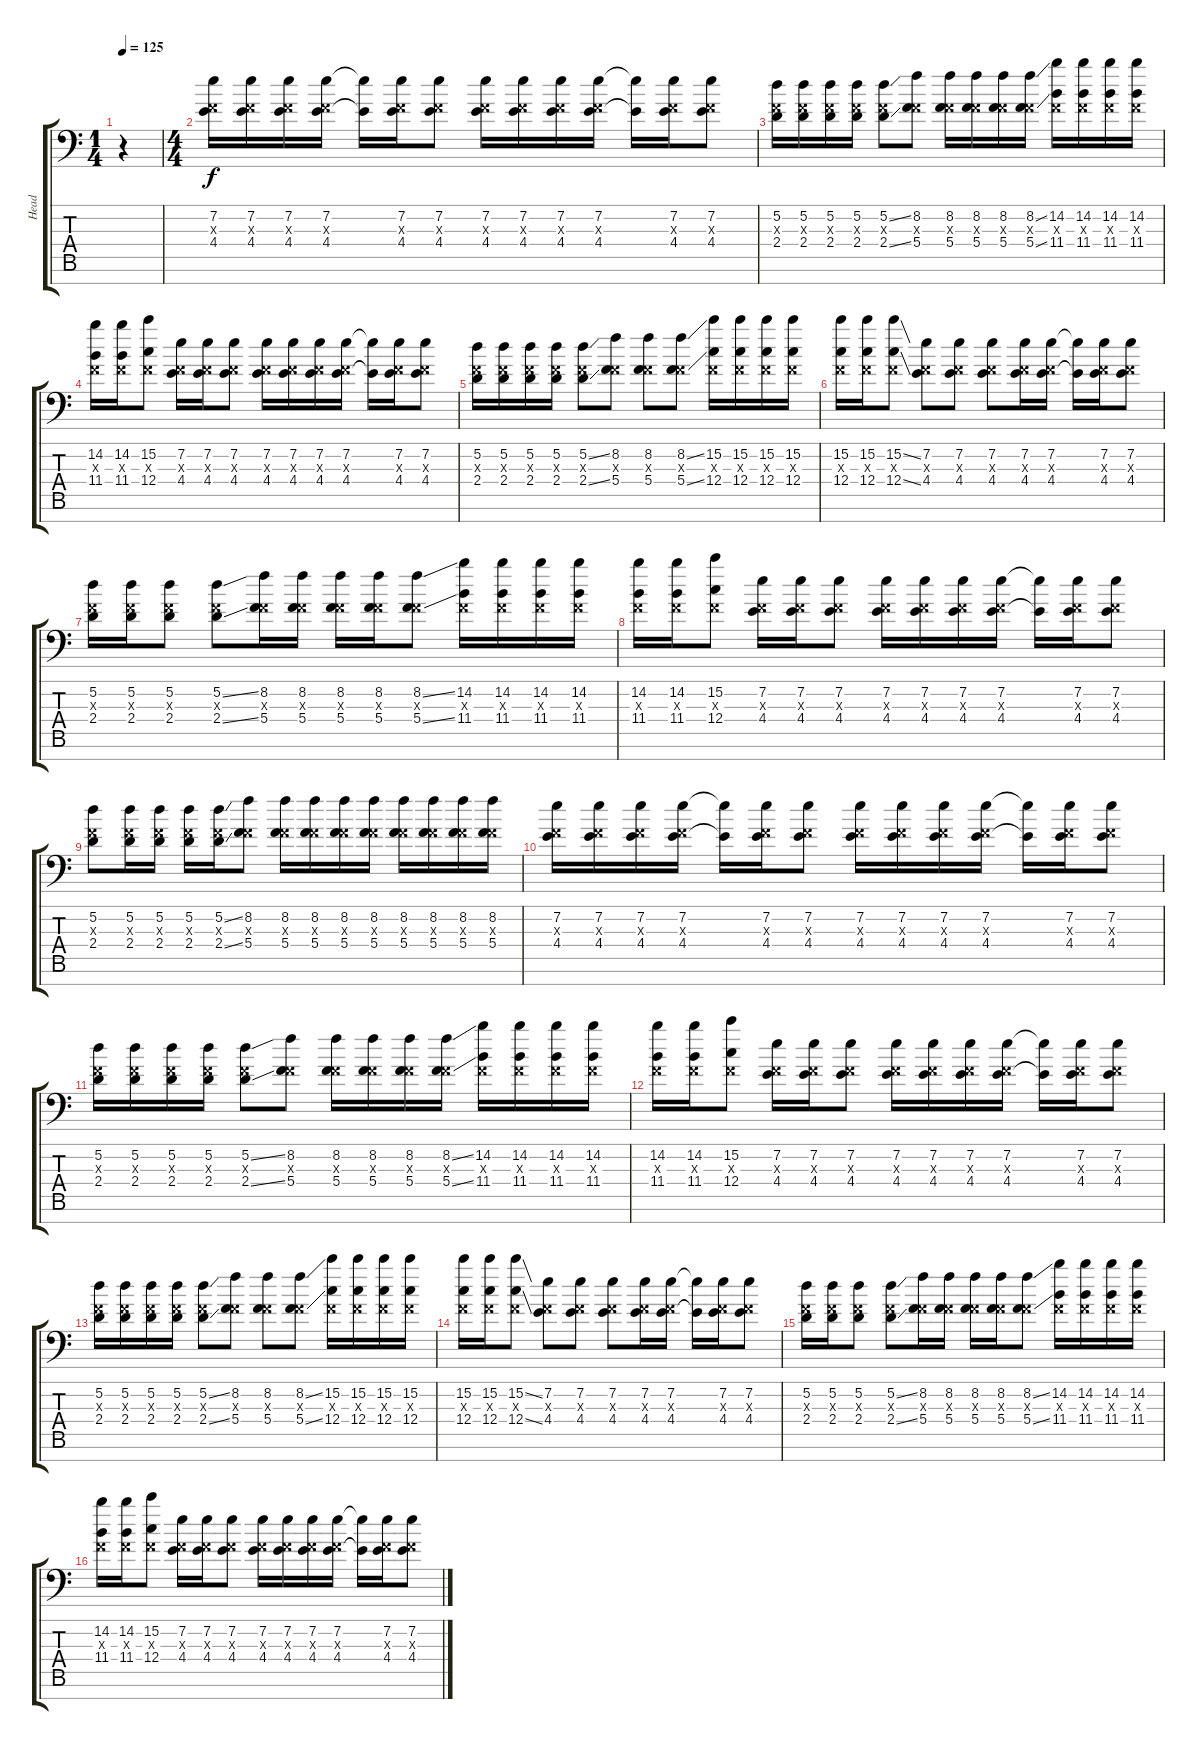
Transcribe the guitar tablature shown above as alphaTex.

\track ("Head" "Head") {instrument distortionguitar}
\staff {score tabs}
\tuning (D4 A3 F3 C3 G2 D2 A1) {hide}
\ts (1 4)
\tempo 125
\clef f4
\ks c
r.4{dy f instrument distortionguitar} |
\ts (4 4)
(7.2 0.3{x} 4.4).16 (7.2 0.3{x} 4.4).16 (7.2 0.3{x} 4.4).16 (7.2 0.3{x} 4.4).16 (7.2{t} 4.4{t}).16 (7.2 0.3{x} 4.4).16 (7.2 0.3{x} 4.4).8 (7.2 0.3{x} 4.4).16 (7.2 0.3{x} 4.4).16 (7.2 0.3{x} 4.4).16 (7.2 0.3{x} 4.4).16 (7.2{t} 4.4{t}).16 (7.2 0.3{x} 4.4).16 (7.2 0.3{x} 4.4).8 |
(5.2 0.3{x} 2.4).16 (5.2 0.3{x} 2.4).16 (5.2 0.3{x} 2.4).16 (5.2 0.3{x} 2.4).16 (5.2{ss} 0.3{x} 2.4{ss}).8 (8.2 0.3{x} 5.4).8 (8.2 0.3{x} 5.4).16 (8.2 0.3{x} 5.4).16 (8.2 0.3{x} 5.4).16 (8.2{ss} 0.3{x} 5.4{ss}).16 (14.2 0.3{x} 11.4).16 (14.2 0.3{x} 11.4).16 (14.2 0.3{x} 11.4).16 (14.2 0.3{x} 11.4).16 |
(14.2 0.3{x} 11.4).16 (14.2 0.3{x} 11.4).16 (15.2 0.3{x} 12.4).8 (7.2 0.3{x} 4.4).16 (7.2 0.3{x} 4.4).16 (7.2 0.3{x} 4.4).8 (7.2 0.3{x} 4.4).16 (7.2 0.3{x} 4.4).16 (7.2 0.3{x} 4.4).16 (7.2 0.3{x} 4.4).16 (7.2{t} 4.4{t}).16 (7.2 0.3{x} 4.4).16 (7.2 0.3{x} 4.4).8 |
(5.2 0.3{x} 2.4).16 (5.2 0.3{x} 2.4).16 (5.2 0.3{x} 2.4).16 (5.2 0.3{x} 2.4).16 (5.2{ss} 0.3{x} 2.4{ss}).8 (8.2 0.3{x} 5.4).8 (8.2 0.3{x} 5.4).8 (8.2{ss} 0.3{x} 5.4{ss}).8 (15.2 0.3{x} 12.4).16 (15.2 0.3{x} 12.4).16 (15.2 0.3{x} 12.4).16 (15.2 0.3{x} 12.4).16 |
(15.2 0.3{x} 12.4).16 (15.2 0.3{x} 12.4).16 (15.2{ss} 0.3{x} 12.4{ss}).8 (7.2 0.3{x} 4.4).8 (7.2 0.3{x} 4.4).8 (7.2 0.3{x} 4.4).8 (7.2 0.3{x} 4.4).16 (7.2 0.3{x} 4.4).16 (7.2{t} 4.4{t}).16 (7.2 0.3{x} 4.4).16 (7.2 0.3{x} 4.4).8 |
(5.2 0.3{x} 2.4).16 (5.2 0.3{x} 2.4).16 (5.2 0.3{x} 2.4).8 (5.2{ss} 0.3{x} 2.4{ss}).8 (8.2 0.3{x} 5.4).16 (8.2 0.3{x} 5.4).16 (8.2 0.3{x} 5.4).16 (8.2 0.3{x} 5.4).16 (8.2{ss} 0.3{x} 5.4{ss}).8 (14.2 0.3{x} 11.4).16 (14.2 0.3{x} 11.4).16 (14.2 0.3{x} 11.4).16 (14.2 0.3{x} 11.4).16 |
(14.2 0.3{x} 11.4).16 (14.2 0.3{x} 11.4).16 (15.2 0.3{x} 12.4).8 (7.2 0.3{x} 4.4).16 (7.2 0.3{x} 4.4).16 (7.2 0.3{x} 4.4).8 (7.2 0.3{x} 4.4).16 (7.2 0.3{x} 4.4).16 (7.2 0.3{x} 4.4).16 (7.2 0.3{x} 4.4).16 (7.2{t} 4.4{t}).16 (7.2 0.3{x} 4.4).16 (7.2 0.3{x} 4.4).8 |
(5.2 0.3{x} 2.4).8 (5.2 0.3{x} 2.4).16 (5.2 0.3{x} 2.4).16 (5.2 0.3{x} 2.4).16 (5.2{ss} 0.3{x} 2.4{ss}).16 (8.2 0.3{x} 5.4).8 (8.2 0.3{x} 5.4).16 (8.2 0.3{x} 5.4).16 (8.2 0.3{x} 5.4).16 (8.2 0.3{x} 5.4).16 (8.2 0.3{x} 5.4).16 (8.2 0.3{x} 5.4).16 (8.2 0.3{x} 5.4).16 (8.2 0.3{x} 5.4).16 |
(7.2 0.3{x} 4.4).16 (7.2 0.3{x} 4.4).16 (7.2 0.3{x} 4.4).16 (7.2 0.3{x} 4.4).16 (7.2{t} 4.4{t}).16 (7.2 0.3{x} 4.4).16 (7.2 0.3{x} 4.4).8 (7.2 0.3{x} 4.4).16 (7.2 0.3{x} 4.4).16 (7.2 0.3{x} 4.4).16 (7.2 0.3{x} 4.4).16 (7.2{t} 4.4{t}).16 (7.2 0.3{x} 4.4).16 (7.2 0.3{x} 4.4).8 |
(5.2 0.3{x} 2.4).16 (5.2 0.3{x} 2.4).16 (5.2 0.3{x} 2.4).16 (5.2 0.3{x} 2.4).16 (5.2{ss} 0.3{x} 2.4{ss}).8 (8.2 0.3{x} 5.4).8 (8.2 0.3{x} 5.4).16 (8.2 0.3{x} 5.4).16 (8.2 0.3{x} 5.4).16 (8.2{ss} 0.3{x} 5.4{ss}).16 (14.2 0.3{x} 11.4).16 (14.2 0.3{x} 11.4).16 (14.2 0.3{x} 11.4).16 (14.2 0.3{x} 11.4).16 |
(14.2 0.3{x} 11.4).16 (14.2 0.3{x} 11.4).16 (15.2 0.3{x} 12.4).8 (7.2 0.3{x} 4.4).16 (7.2 0.3{x} 4.4).16 (7.2 0.3{x} 4.4).8 (7.2 0.3{x} 4.4).16 (7.2 0.3{x} 4.4).16 (7.2 0.3{x} 4.4).16 (7.2 0.3{x} 4.4).16 (7.2{t} 4.4{t}).16 (7.2 0.3{x} 4.4).16 (7.2 0.3{x} 4.4).8 |
(5.2 0.3{x} 2.4).16 (5.2 0.3{x} 2.4).16 (5.2 0.3{x} 2.4).16 (5.2 0.3{x} 2.4).16 (5.2{ss} 0.3{x} 2.4{ss}).8 (8.2 0.3{x} 5.4).8 (8.2 0.3{x} 5.4).8 (8.2{ss} 0.3{x} 5.4{ss}).8 (15.2 0.3{x} 12.4).16 (15.2 0.3{x} 12.4).16 (15.2 0.3{x} 12.4).16 (15.2 0.3{x} 12.4).16 |
(15.2 0.3{x} 12.4).16 (15.2 0.3{x} 12.4).16 (15.2{ss} 0.3{x} 12.4{ss}).8 (7.2 0.3{x} 4.4).8 (7.2 0.3{x} 4.4).8 (7.2 0.3{x} 4.4).8 (7.2 0.3{x} 4.4).16 (7.2 0.3{x} 4.4).16 (7.2{t} 4.4{t}).16 (7.2 0.3{x} 4.4).16 (7.2 0.3{x} 4.4).8 |
(5.2 0.3{x} 2.4).16 (5.2 0.3{x} 2.4).16 (5.2 0.3{x} 2.4).8 (5.2{ss} 0.3{x} 2.4{ss}).8 (8.2 0.3{x} 5.4).16 (8.2 0.3{x} 5.4).16 (8.2 0.3{x} 5.4).16 (8.2 0.3{x} 5.4).16 (8.2{ss} 0.3{x} 5.4{ss}).8 (14.2 0.3{x} 11.4).16 (14.2 0.3{x} 11.4).16 (14.2 0.3{x} 11.4).16 (14.2 0.3{x} 11.4).16 |
(14.2 0.3{x} 11.4).16 (14.2 0.3{x} 11.4).16 (15.2 0.3{x} 12.4).8 (7.2 0.3{x} 4.4).16 (7.2 0.3{x} 4.4).16 (7.2 0.3{x} 4.4).8 (7.2 0.3{x} 4.4).16 (7.2 0.3{x} 4.4).16 (7.2 0.3{x} 4.4).16 (7.2 0.3{x} 4.4).16 (7.2{t} 4.4{t}).16 (7.2 0.3{x} 4.4).16 (7.2 0.3{x} 4.4).8
